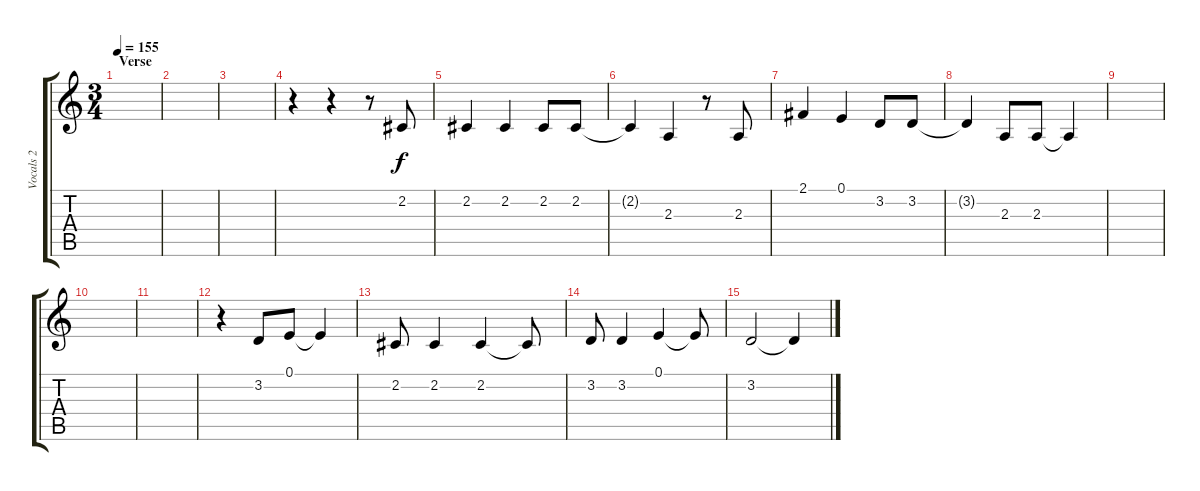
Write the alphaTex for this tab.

\track ("Vocals 2" "Vocals 2") {instrument oboe}
\staff {score tabs}
\tuning (E4 B3 G3 D3 A2 E2) {hide}
\ts (3 4)
\section ("" "Verse")
\tempo 155
\clef g2
\ks c
|
|
|
r.4 r.4 r.8 2.2.8 |
2.2.4 2.2.4 2.2.8 2.2.8 |
2.2{t}.4 2.3.4 r.8 2.3.8 |
2.1.4 0.1.4 3.2.8 3.2.8 |
3.2{t}.4 2.3.8 2.3.8 2.3{t}.4 |
|
|
|
r.4 3.2.8 0.1.8 0.1{t}.4 |
2.2.8 2.2.4 2.2.4 2.2{t}.8 |
3.2.8 3.2.4 0.1.4 0.1{t}.8 |
3.2.2 3.2{t}.4
